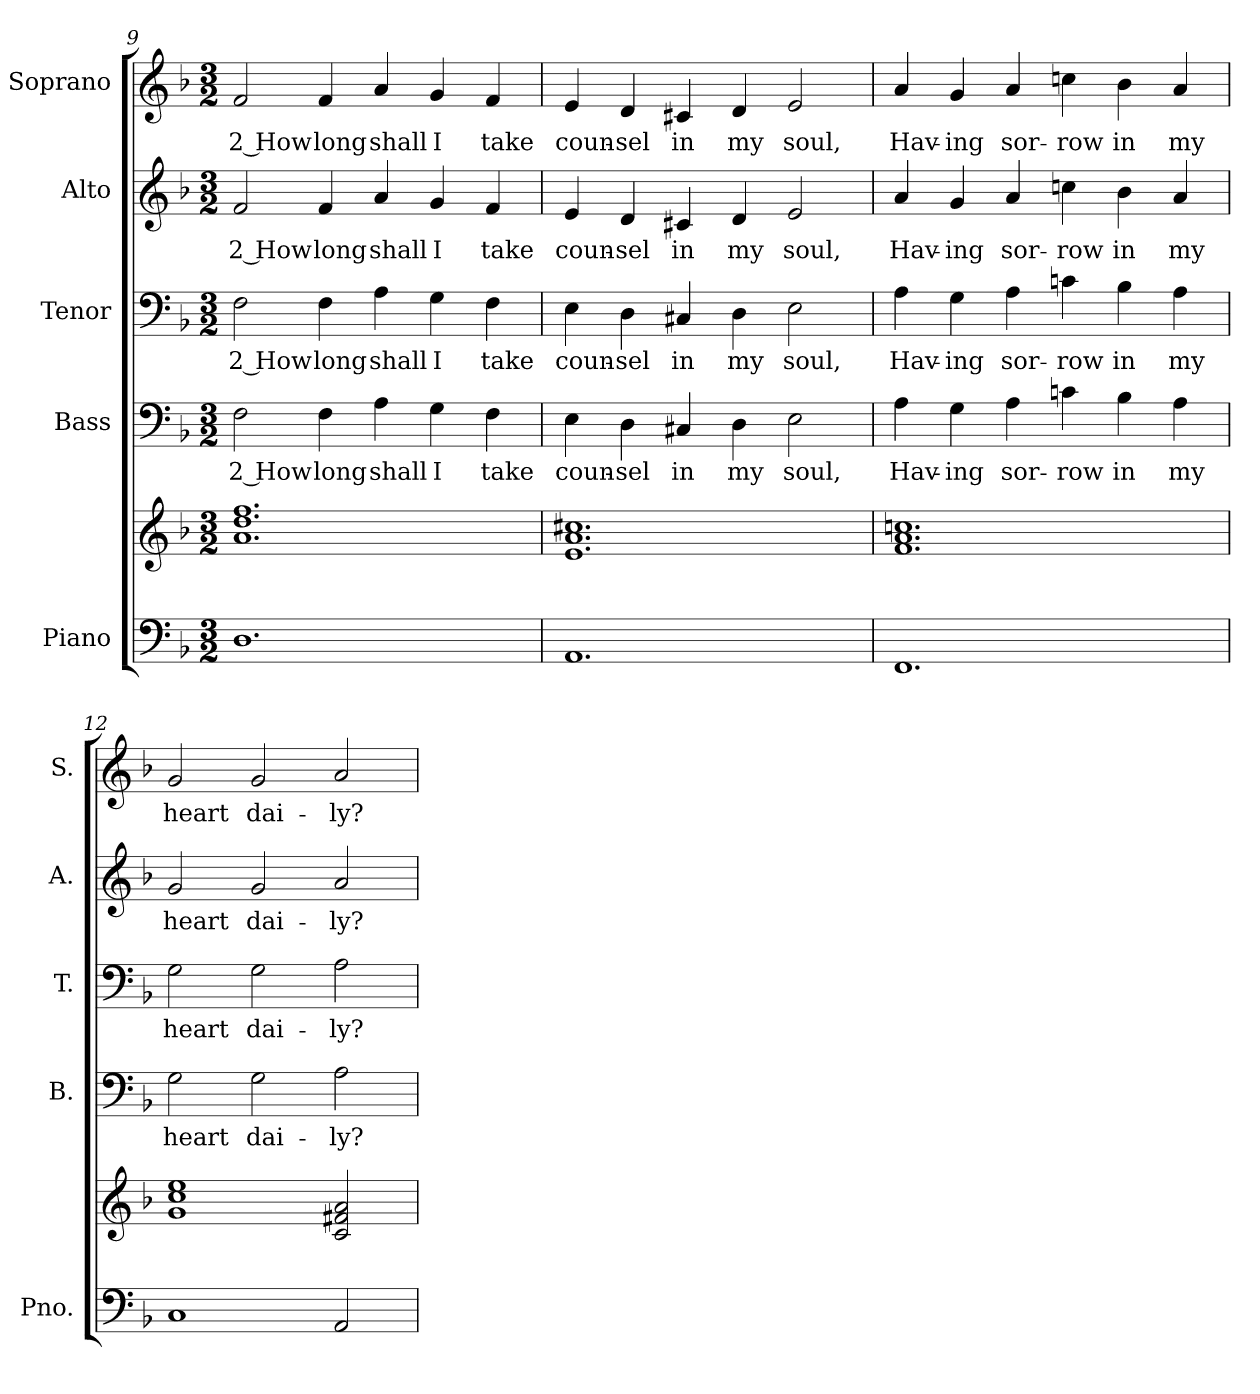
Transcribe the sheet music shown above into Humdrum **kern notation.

**kern	**kern	**kern	**text	**kern	**text	**kern	**text	**kern	**text
*part5	*part5	*part4	*part4	*part3	*part3	*part2	*part2	*part1	*part1
*staff6	*staff5	*staff4	*staff4	*staff3	*staff3	*staff2	*staff2	*staff1	*staff1
*I"Piano	*	*I"Bass	*	*I"Tenor	*	*I"Alto	*	*I"Soprano	*
*I'Pno.	*	*I'B.	*	*I'T.	*	*I'A.	*	*I'S.	*
*clefF4	*clefG2	*clefF4	*	*clefF4	*	*clefG2	*	*clefG2	*
*k[b-]	*k[b-]	*k[b-]	*	*k[b-]	*	*k[b-]	*	*k[b-]	*
*F:	*F:	*F:	*	*F:	*	*F:	*	*F:	*
*M3/2	*M3/2	*M3/2	*	*M3/2	*	*M3/2	*	*M3/2	*
=9	=9	=9	=9	=9	=9	=9	=9	=9	=9
!	!	!	!LO:LY:b:color=#000000	!	!	!	!	!	!
!	!	!	!	!	!LO:LY:b:color=#000000	!	!	!	!
!	!	!	!	!	!	!	!LO:LY:b:color=#000000	!	!
!	!	!	!	!	!	!	!	!	!LO:LY:b:color=#000000
1.Di	1.ai 1.ddi 1.ffi	2Fi\	2 How	2Fi\	2 How	2fi/	2 How	2fi/	2 How
!	!	!	!LO:LY:b:color=#000000	!	!	!	!	!	!
!	!	!	!	!	!LO:LY:b:color=#000000	!	!	!	!
!	!	!	!	!	!	!	!LO:LY:b:color=#000000	!	!
!	!	!	!	!	!	!	!	!	!LO:LY:b:color=#000000
.	.	4Fi\	long	4Fi\	long	4fi/	long	4fi/	long
!	!	!	!LO:LY:b:color=#000000	!	!	!	!	!	!
!	!	!	!	!	!LO:LY:b:color=#000000	!	!	!	!
!	!	!	!	!	!	!	!LO:LY:b:color=#000000	!	!
!	!	!	!	!	!	!	!	!	!LO:LY:b:color=#000000
.	.	4Ai\	shall	4Ai\	shall	4ai/	shall	4ai/	shall
!	!	!	!LO:LY:b:color=#000000	!	!	!	!	!	!
!	!	!	!	!	!LO:LY:b:color=#000000	!	!	!	!
!	!	!	!	!	!	!	!LO:LY:b:color=#000000	!	!
!	!	!	!	!	!	!	!	!	!LO:LY:b:color=#000000
.	.	4Gi\	I	4Gi\	I	4gi/	I	4gi/	I
!	!	!	!LO:LY:b:color=#000000	!	!	!	!	!	!
!	!	!	!	!	!LO:LY:b:color=#000000	!	!	!	!
!	!	!	!	!	!	!	!LO:LY:b:color=#000000	!	!
!	!	!	!	!	!	!	!	!	!LO:LY:b:color=#000000
.	.	4Fi\	take	4Fi\	take	4fi/	take	4fi/	take
!!LO:PB:g=z
=10	=10	=10	=10	=10	=10	=10	=10	=10	=10
!	!	!	!LO:LY:b:color=#000000	!	!	!	!	!	!
!	!	!	!	!	!LO:LY:b:color=#000000	!	!	!	!
!	!	!	!	!	!	!	!LO:LY:b:color=#000000	!	!
!	!	!	!	!	!	!	!	!	!LO:LY:b:color=#000000
1.AAi	1.ei 1.ai 1.cc#Xi	4Ei\	coun-	4Ei\	coun-	4ei/	coun-	4ei/	coun-
!	!	!	!LO:LY:b:color=#000000	!	!	!	!	!	!
!	!	!	!	!	!LO:LY:b:color=#000000	!	!	!	!
!	!	!	!	!	!	!	!LO:LY:b:color=#000000	!	!
!	!	!	!	!	!	!	!	!	!LO:LY:b:color=#000000
.	.	4Di\	-sel	4Di\	-sel	4di/	-sel	4di/	-sel
!	!	!	!LO:LY:b:color=#000000	!	!	!	!	!	!
!	!	!	!	!	!LO:LY:b:color=#000000	!	!	!	!
!	!	!	!	!	!	!	!LO:LY:b:color=#000000	!	!
!	!	!	!	!	!	!	!	!	!LO:LY:b:color=#000000
.	.	4C#Xi/	in	4C#Xi/	in	4c#Xi/	in	4c#Xi/	in
!	!	!	!LO:LY:b:color=#000000	!	!	!	!	!	!
!	!	!	!	!	!LO:LY:b:color=#000000	!	!	!	!
!	!	!	!	!	!	!	!LO:LY:b:color=#000000	!	!
!	!	!	!	!	!	!	!	!	!LO:LY:b:color=#000000
.	.	4Di\	my	4Di\	my	4di/	my	4di/	my
!	!	!	!LO:LY:b:color=#000000	!	!	!	!	!	!
!	!	!	!	!	!LO:LY:b:color=#000000	!	!	!	!
!	!	!	!	!	!	!	!LO:LY:b:color=#000000	!	!
!	!	!	!	!	!	!	!	!	!LO:LY:b:color=#000000
.	.	2Ei\	soul,	2Ei\	soul,	2ei/	soul,	2ei/	soul,
=11	=11	=11	=11	=11	=11	=11	=11	=11	=11
!	!	!	!LO:LY:b:color=#000000	!	!	!	!	!	!
!	!	!	!	!	!LO:LY:b:color=#000000	!	!	!	!
!	!	!	!	!	!	!	!LO:LY:b:color=#000000	!	!
!	!	!	!	!	!	!	!	!	!LO:LY:b:color=#000000
1.FFi	1.fi 1.ai 1.ccni	4Ai\	Hav-	4Ai\	Hav-	4ai/	Hav-	4ai/	Hav-
!	!	!	!LO:LY:b:color=#000000	!	!	!	!	!	!
!	!	!	!	!	!LO:LY:b:color=#000000	!	!	!	!
!	!	!	!	!	!	!	!LO:LY:b:color=#000000	!	!
!	!	!	!	!	!	!	!	!	!LO:LY:b:color=#000000
.	.	4Gi\	-ing	4Gi\	-ing	4gi/	-ing	4gi/	-ing
!	!	!	!LO:LY:b:color=#000000	!	!	!	!	!	!
!	!	!	!	!	!LO:LY:b:color=#000000	!	!	!	!
!	!	!	!	!	!	!	!LO:LY:b:color=#000000	!	!
!	!	!	!	!	!	!	!	!	!LO:LY:b:color=#000000
.	.	4Ai\	sor-	4Ai\	sor-	4ai/	sor-	4ai/	sor-
!	!	!	!LO:LY:b:color=#000000	!	!	!	!	!	!
!	!	!	!	!	!LO:LY:b:color=#000000	!	!	!	!
!	!	!	!	!	!	!	!LO:LY:b:color=#000000	!	!
!	!	!	!	!	!	!	!	!	!LO:LY:b:color=#000000
.	.	4cni\	-row	4cni\	-row	4ccni\	-row	4ccni\	-row
!	!	!	!LO:LY:b:color=#000000	!	!	!	!	!	!
!	!	!	!	!	!LO:LY:b:color=#000000	!	!	!	!
!	!	!	!	!	!	!	!LO:LY:b:color=#000000	!	!
!	!	!	!	!	!	!	!	!	!LO:LY:b:color=#000000
.	.	4B-i\	in	4B-i\	in	4b-i\	in	4b-i\	in
!	!	!	!LO:LY:b:color=#000000	!	!	!	!	!	!
!	!	!	!	!	!LO:LY:b:color=#000000	!	!	!	!
!	!	!	!	!	!	!	!LO:LY:b:color=#000000	!	!
!	!	!	!	!	!	!	!	!	!LO:LY:b:color=#000000
.	.	4Ai\	my	4Ai\	my	4ai/	my	4ai/	my
=12	=12	=12	=12	=12	=12	=12	=12	=12	=12
!	!	!	!LO:LY:b:color=#000000	!	!	!	!	!	!
!	!	!	!	!	!LO:LY:b:color=#000000	!	!	!	!
!	!	!	!	!	!	!	!LO:LY:b:color=#000000	!	!
!	!	!	!	!	!	!	!	!	!LO:LY:b:color=#000000
1Ci	1gi 1cci 1eei	2Gi\	heart	2Gi\	heart	2gi/	heart	2gi/	heart
!	!	!	!LO:LY:b:color=#000000	!	!	!	!	!	!
!	!	!	!	!	!LO:LY:b:color=#000000	!	!	!	!
!	!	!	!	!	!	!	!LO:LY:b:color=#000000	!	!
!	!	!	!	!	!	!	!	!	!LO:LY:b:color=#000000
.	.	2Gi\	dai-	2Gi\	dai-	2gi/	dai-	2gi/	dai-
!	!	!	!LO:LY:b:color=#000000	!	!	!	!	!	!
!	!	!	!	!	!LO:LY:b:color=#000000	!	!	!	!
!	!	!	!	!	!	!	!LO:LY:b:color=#000000	!	!
!	!	!	!	!	!	!	!	!	!LO:LY:b:color=#000000
2AAi/	2ci/ 2f#Xi 2ai	2Ai\	-ly?	2Ai\	-ly?	2ai/	-ly?	2ai/	-ly?
=	=	=	=	=	=	=	=	=	=
*-	*-	*-	*-	*-	*-	*-	*-	*-	*-
